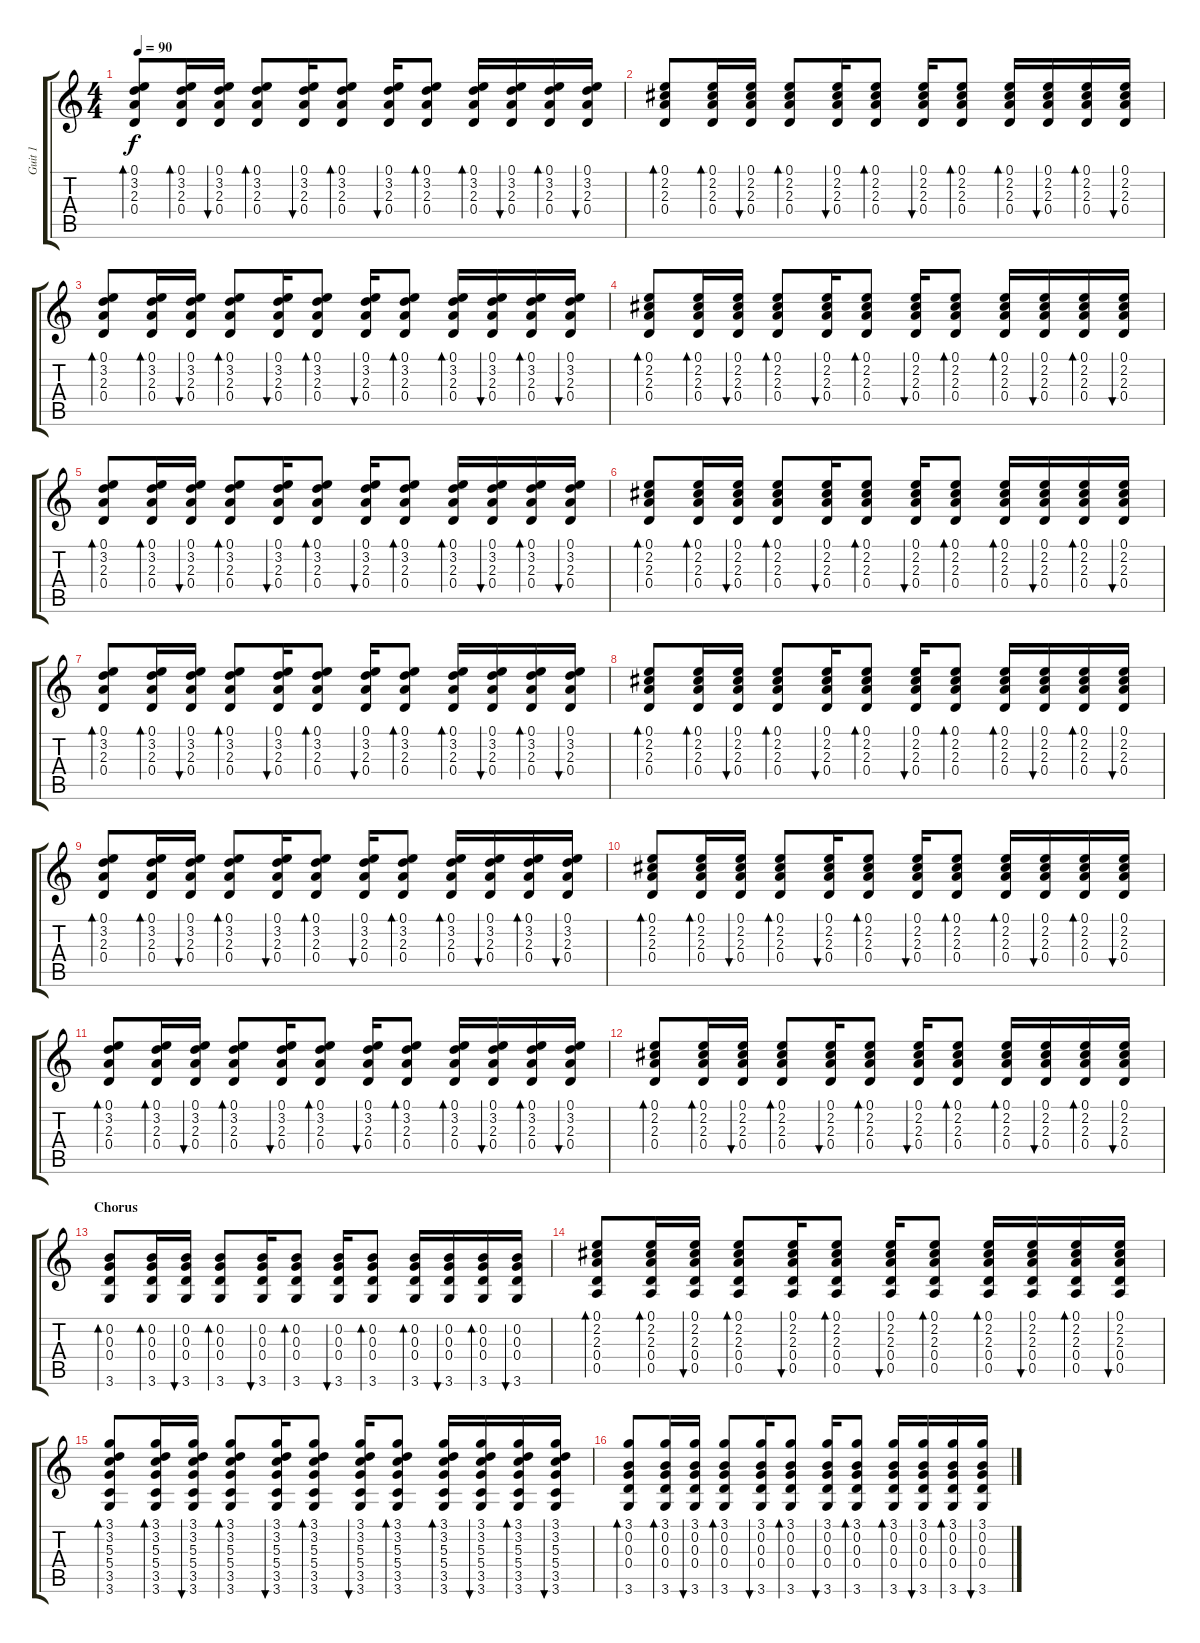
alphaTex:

\track ("Guit 1" "Guit 1") {instrument acousticguitarsteel}
\staff {score tabs}
\tuning (E4 B3 G3 D3 A2 E2) {hide}
\ts (4 4)
\tempo 90
\clef g2
\ks c
(0.1 3.2 2.3 0.4).8{bd 30 dy f} (0.1 3.2 2.3 0.4).16{bd 30} (0.1 3.2 2.3 0.4).16{bu 30} (0.1 3.2 2.3 0.4).8{bd 30} (0.1 3.2 2.3 0.4).16{bu 30} (0.1 3.2 2.3 0.4).8{bd 30} (0.1 3.2 2.3 0.4).16{bu 30} (0.1 3.2 2.3 0.4).8{bd 30} (0.1 3.2 2.3 0.4).16{bd 30} (0.1 3.2 2.3 0.4).16{bu 30} (0.1 3.2 2.3 0.4).16{bd 30} (0.1 3.2 2.3 0.4).16{bu 30} |
(0.1 2.2 2.3 0.4).8{bd 30} (0.1 2.2 2.3 0.4).16{bd 30} (0.1 2.2 2.3 0.4).16{bu 30} (0.1 2.2 2.3 0.4).8{bd 30} (0.1 2.2 2.3 0.4).16{bu 30} (0.1 2.2 2.3 0.4).8{bd 30} (0.1 2.2 2.3 0.4).16{bu 30} (0.1 2.2 2.3 0.4).8{bd 30} (0.1 2.2 2.3 0.4).16{bd 30} (0.1 2.2 2.3 0.4).16{bu 30} (0.1 2.2 2.3 0.4).16{bd 30} (0.1 2.2 2.3 0.4).16{bu 30} |
(0.1 3.2 2.3 0.4).8{bd 30} (0.1 3.2 2.3 0.4).16{bd 30} (0.1 3.2 2.3 0.4).16{bu 30} (0.1 3.2 2.3 0.4).8{bd 30} (0.1 3.2 2.3 0.4).16{bu 30} (0.1 3.2 2.3 0.4).8{bd 30} (0.1 3.2 2.3 0.4).16{bu 30} (0.1 3.2 2.3 0.4).8{bd 30} (0.1 3.2 2.3 0.4).16{bd 30} (0.1 3.2 2.3 0.4).16{bu 30} (0.1 3.2 2.3 0.4).16{bd 30} (0.1 3.2 2.3 0.4).16{bu 30} |
(0.1 2.2 2.3 0.4).8{bd 30} (0.1 2.2 2.3 0.4).16{bd 30} (0.1 2.2 2.3 0.4).16{bu 30} (0.1 2.2 2.3 0.4).8{bd 30} (0.1 2.2 2.3 0.4).16{bu 30} (0.1 2.2 2.3 0.4).8{bd 30} (0.1 2.2 2.3 0.4).16{bu 30} (0.1 2.2 2.3 0.4).8{bd 30} (0.1 2.2 2.3 0.4).16{bd 30} (0.1 2.2 2.3 0.4).16{bu 30} (0.1 2.2 2.3 0.4).16{bd 30} (0.1 2.2 2.3 0.4).16{bu 30} |
(0.1 3.2 2.3 0.4).8{bd 30} (0.1 3.2 2.3 0.4).16{bd 30} (0.1 3.2 2.3 0.4).16{bu 30} (0.1 3.2 2.3 0.4).8{bd 30} (0.1 3.2 2.3 0.4).16{bu 30} (0.1 3.2 2.3 0.4).8{bd 30} (0.1 3.2 2.3 0.4).16{bu 30} (0.1 3.2 2.3 0.4).8{bd 30} (0.1 3.2 2.3 0.4).16{bd 30} (0.1 3.2 2.3 0.4).16{bu 30} (0.1 3.2 2.3 0.4).16{bd 30} (0.1 3.2 2.3 0.4).16{bu 30} |
(0.1 2.2 2.3 0.4).8{bd 30} (0.1 2.2 2.3 0.4).16{bd 30} (0.1 2.2 2.3 0.4).16{bu 30} (0.1 2.2 2.3 0.4).8{bd 30} (0.1 2.2 2.3 0.4).16{bu 30} (0.1 2.2 2.3 0.4).8{bd 30} (0.1 2.2 2.3 0.4).16{bu 30} (0.1 2.2 2.3 0.4).8{bd 30} (0.1 2.2 2.3 0.4).16{bd 30} (0.1 2.2 2.3 0.4).16{bu 30} (0.1 2.2 2.3 0.4).16{bd 30} (0.1 2.2 2.3 0.4).16{bu 30} |
(0.1 3.2 2.3 0.4).8{bd 30} (0.1 3.2 2.3 0.4).16{bd 30} (0.1 3.2 2.3 0.4).16{bu 30} (0.1 3.2 2.3 0.4).8{bd 30} (0.1 3.2 2.3 0.4).16{bu 30} (0.1 3.2 2.3 0.4).8{bd 30} (0.1 3.2 2.3 0.4).16{bu 30} (0.1 3.2 2.3 0.4).8{bd 30} (0.1 3.2 2.3 0.4).16{bd 30} (0.1 3.2 2.3 0.4).16{bu 30} (0.1 3.2 2.3 0.4).16{bd 30} (0.1 3.2 2.3 0.4).16{bu 30} |
(0.1 2.2 2.3 0.4).8{bd 30} (0.1 2.2 2.3 0.4).16{bd 30} (0.1 2.2 2.3 0.4).16{bu 30} (0.1 2.2 2.3 0.4).8{bd 30} (0.1 2.2 2.3 0.4).16{bu 30} (0.1 2.2 2.3 0.4).8{bd 30} (0.1 2.2 2.3 0.4).16{bu 30} (0.1 2.2 2.3 0.4).8{bd 30} (0.1 2.2 2.3 0.4).16{bd 30} (0.1 2.2 2.3 0.4).16{bu 30} (0.1 2.2 2.3 0.4).16{bd 30} (0.1 2.2 2.3 0.4).16{bu 30} |
(0.1 3.2 2.3 0.4).8{bd 30} (0.1 3.2 2.3 0.4).16{bd 30} (0.1 3.2 2.3 0.4).16{bu 30} (0.1 3.2 2.3 0.4).8{bd 30} (0.1 3.2 2.3 0.4).16{bu 30} (0.1 3.2 2.3 0.4).8{bd 30} (0.1 3.2 2.3 0.4).16{bu 30} (0.1 3.2 2.3 0.4).8{bd 30} (0.1 3.2 2.3 0.4).16{bd 30} (0.1 3.2 2.3 0.4).16{bu 30} (0.1 3.2 2.3 0.4).16{bd 30} (0.1 3.2 2.3 0.4).16{bu 30} |
(0.1 2.2 2.3 0.4).8{bd 30} (0.1 2.2 2.3 0.4).16{bd 30} (0.1 2.2 2.3 0.4).16{bu 30} (0.1 2.2 2.3 0.4).8{bd 30} (0.1 2.2 2.3 0.4).16{bu 30} (0.1 2.2 2.3 0.4).8{bd 30} (0.1 2.2 2.3 0.4).16{bu 30} (0.1 2.2 2.3 0.4).8{bd 30} (0.1 2.2 2.3 0.4).16{bd 30} (0.1 2.2 2.3 0.4).16{bu 30} (0.1 2.2 2.3 0.4).16{bd 30} (0.1 2.2 2.3 0.4).16{bu 30} |
(0.1 3.2 2.3 0.4).8{bd 30} (0.1 3.2 2.3 0.4).16{bd 30} (0.1 3.2 2.3 0.4).16{bu 30} (0.1 3.2 2.3 0.4).8{bd 30} (0.1 3.2 2.3 0.4).16{bu 30} (0.1 3.2 2.3 0.4).8{bd 30} (0.1 3.2 2.3 0.4).16{bu 30} (0.1 3.2 2.3 0.4).8{bd 30} (0.1 3.2 2.3 0.4).16{bd 30} (0.1 3.2 2.3 0.4).16{bu 30} (0.1 3.2 2.3 0.4).16{bd 30} (0.1 3.2 2.3 0.4).16{bu 30} |
(0.1 2.2 2.3 0.4).8{bd 30} (0.1 2.2 2.3 0.4).16{bd 30} (0.1 2.2 2.3 0.4).16{bu 30} (0.1 2.2 2.3 0.4).8{bd 30} (0.1 2.2 2.3 0.4).16{bu 30} (0.1 2.2 2.3 0.4).8{bd 30} (0.1 2.2 2.3 0.4).16{bu 30} (0.1 2.2 2.3 0.4).8{bd 30} (0.1 2.2 2.3 0.4).16{bd 30} (0.1 2.2 2.3 0.4).16{bu 30} (0.1 2.2 2.3 0.4).16{bd 30} (0.1 2.2 2.3 0.4).16{bu 30} |
\section ("" "Chorus")
(0.2 0.3 0.4 3.6).8{bd 30} (0.2 0.3 0.4 3.6).16{bd 30} (0.2 0.3 0.4 3.6).16{bu 30} (0.2 0.3 0.4 3.6).8{bd 30} (0.2 0.3 0.4 3.6).16{bu 30} (0.2 0.3 0.4 3.6).8{bd 30} (0.2 0.3 0.4 3.6).16{bu 30} (0.2 0.3 0.4 3.6).8{bd 30} (0.2 0.3 0.4 3.6).16{bd 30} (0.2 0.3 0.4 3.6).16{bu 30} (0.2 0.3 0.4 3.6).16{bd 30} (0.2 0.3 0.4 3.6).16{bu 30} |
(0.1 2.2 2.3 0.4 0.5).8{bd 30} (0.1 2.2 2.3 0.4 0.5).16{bd 30} (0.1 2.2 2.3 0.4 0.5).16{bu 30} (0.1 2.2 2.3 0.4 0.5).8{bd 30} (0.1 2.2 2.3 0.4 0.5).16{bu 30} (0.1 2.2 2.3 0.4 0.5).8{bd 30} (0.1 2.2 2.3 0.4 0.5).16{bu 30} (0.1 2.2 2.3 0.4 0.5).8{bd 30} (0.1 2.2 2.3 0.4 0.5).16{bd 30} (0.1 2.2 2.3 0.4 0.5).16{bu 30} (0.1 2.2 2.3 0.4 0.5).16{bd 30} (0.1 2.2 2.3 0.4 0.5).16{bu 30} |
(3.1 3.2 5.3 5.4 3.5 3.6).8{bd 30} (3.1 3.2 5.3 5.4 3.5 3.6).16{bd 30} (3.1 3.2 5.3 5.4 3.5 3.6).16{bu 30} (3.1 3.2 5.3 5.4 3.5 3.6).8{bd 30} (3.1 3.2 5.3 5.4 3.5 3.6).16{bu 30} (3.1 3.2 5.3 5.4 3.5 3.6).8{bd 30} (3.1 3.2 5.3 5.4 3.5 3.6).16{bu 30} (3.1 3.2 5.3 5.4 3.5 3.6).8{bd 30} (3.1 3.2 5.3 5.4 3.5 3.6).16{bd 30} (3.1 3.2 5.3 5.4 3.5 3.6).16{bu 30} (3.1 3.2 5.3 5.4 3.5 3.6).16{bd 30} (3.1 3.2 5.3 5.4 3.5 3.6).16{bu 30} |
(3.1 0.2 0.3 0.4 3.6).8{bd 30} (3.1 0.2 0.3 0.4 3.6).16{bd 30} (3.1 0.2 0.3 0.4 3.6).16{bu 30} (3.1 0.2 0.3 0.4 3.6).8{bd 30} (3.1 0.2 0.3 0.4 3.6).16{bu 30} (3.1 0.2 0.3 0.4 3.6).8{bd 30} (3.1 0.2 0.3 0.4 3.6).16{bu 30} (3.1 0.2 0.3 0.4 3.6).8{bd 30} (3.1 0.2 0.3 0.4 3.6).16{bd 30} (3.1 0.2 0.3 0.4 3.6).16{bu 30} (3.1 0.2 0.3 0.4 3.6).16{bd 30} (3.1 0.2 0.3 0.4 3.6).16{bu 30}
